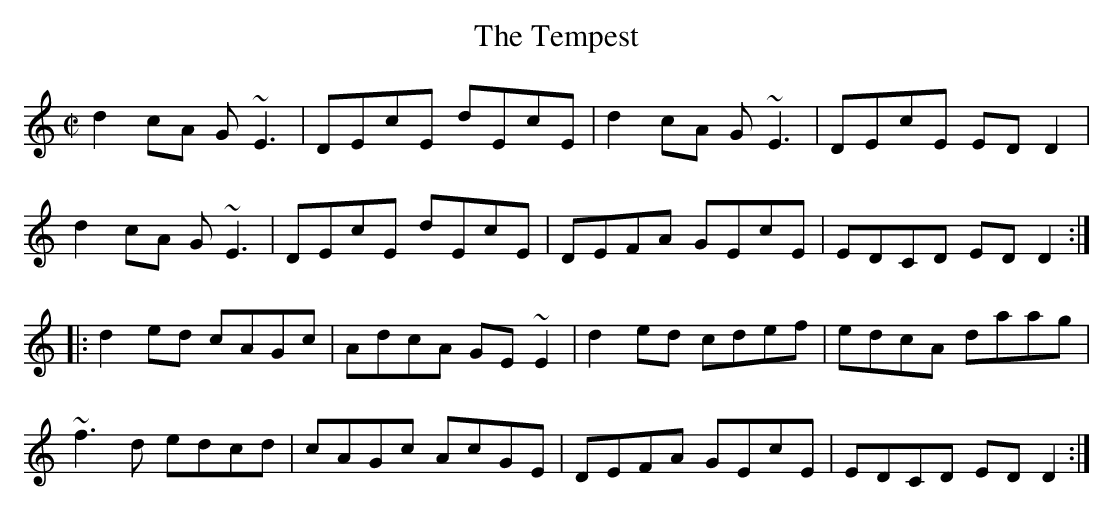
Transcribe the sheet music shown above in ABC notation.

X:1
T:Tempest, The
M:C|
L:1/8
K:Ddor
d2cA G~E3|DEcE dEcE|d2cA G~E3|DEcE EDD2|
!d2cA G~E3|DEcE dEcE|DEFA GEcE|EDCD EDD2:|
!|:d2ed cAGc|AdcA GE~E2|d2ed cdef|edcA daag|
!~f3d edcd|cAGc AcGE|DEFA GEcE|EDCD EDD2:|
